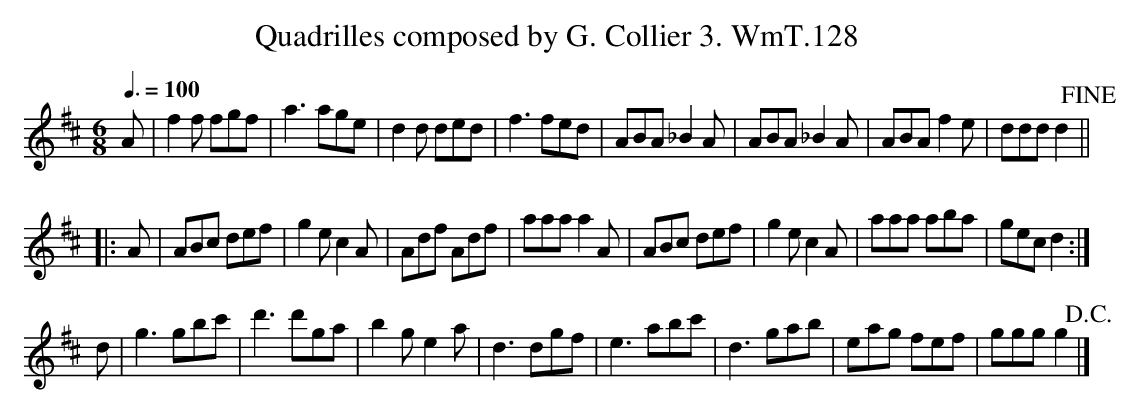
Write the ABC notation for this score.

X:1
T:Quadrilles composed by G. Collier 3. WmT.128
M:6/8
L:1/8
Q:3/8=100
K:D
A|f2 f fgf|a3 age|d2 d ded|f3fed|ABA _B2 A|ABA _B2 A|ABA f2e|ddd d2!fine!||
|:A|ABc def|g2 e c2 A|Adf Adf|aaa a2A|ABc def|g2 e c2 A|aaa aba|gec d2:|
d|g3 gbc'|d'3 d'ga|b2 g e2 a|d3 dgf|e3 abc'|d3 gab|eag fef|ggg g2!D.C.!|]
